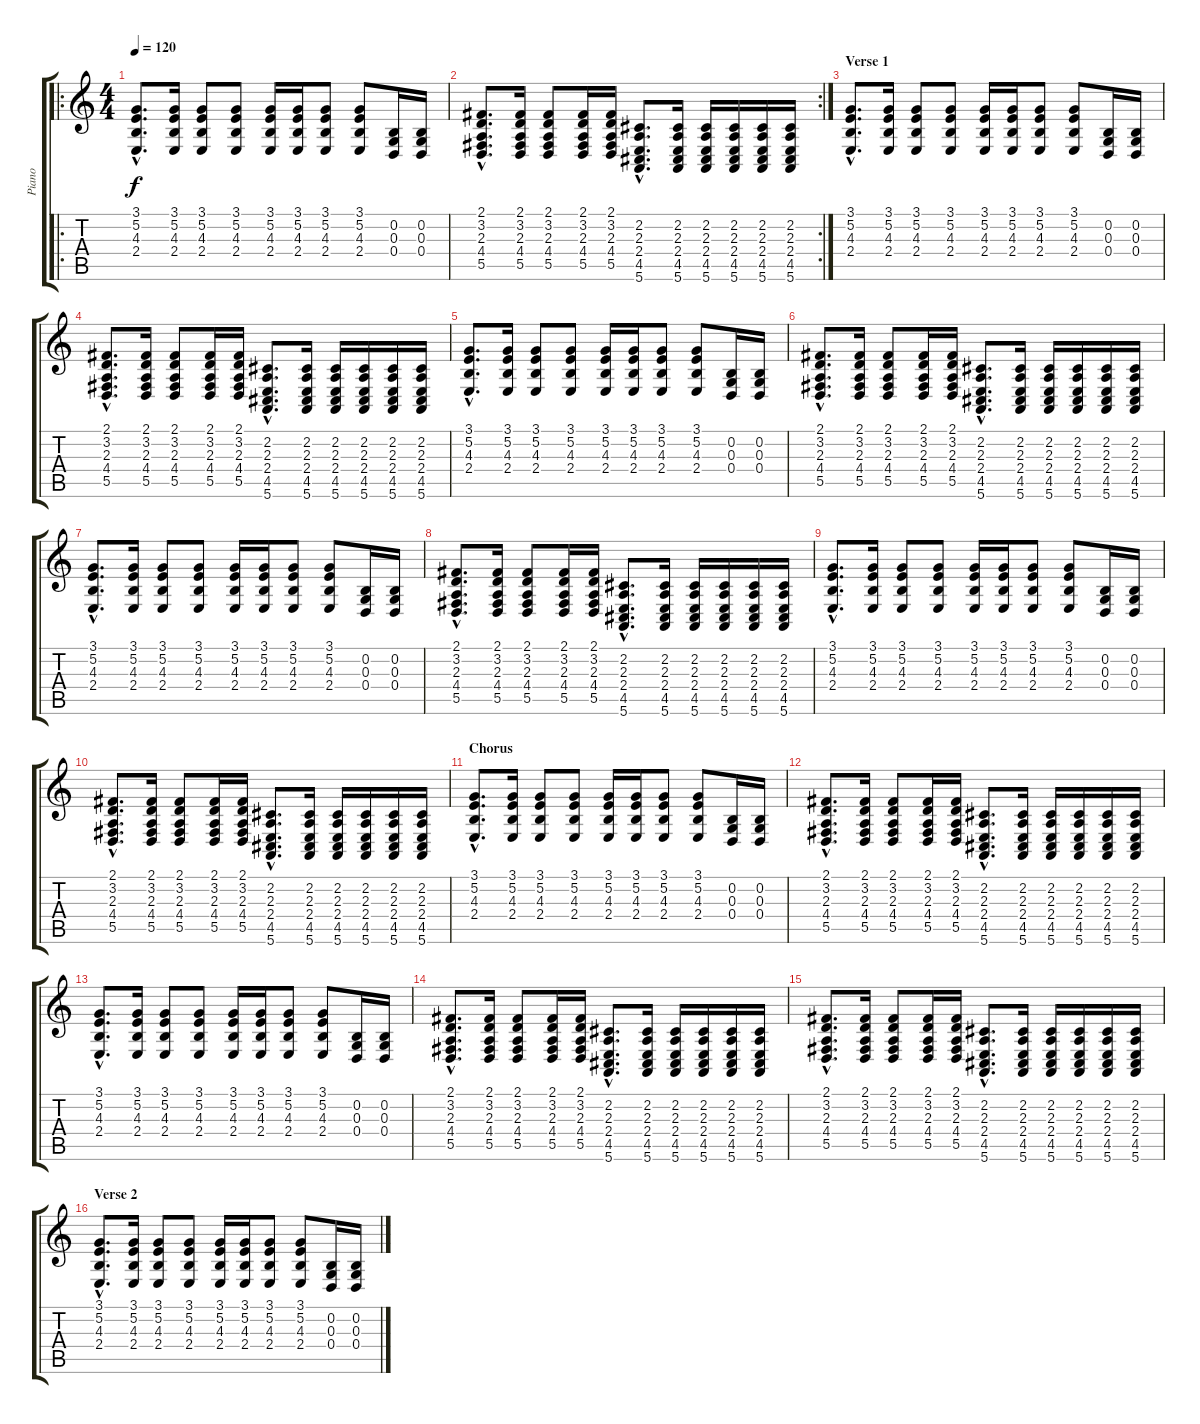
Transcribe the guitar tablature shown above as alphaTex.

\track ("Piano" "Piano") {instrument acousticgrandpiano}
\staff {score tabs}
\tuning (E4 B3 G3 D3 A2 E2) {hide}
\ro
\ts (4 4)
\tempo 120
\clef g2
\ks c
(3.1{hac} 5.2{hac} 4.3{hac} 2.4{hac}).8{d dy f instrument acousticgrandpiano} (3.1 5.2 4.3 2.4).16 (3.1 5.2 4.3 2.4).8 (3.1 5.2 4.3 2.4).8 (3.1 5.2 4.3 2.4).16 (3.1 5.2 4.3 2.4).16 (3.1 5.2 4.3 2.4).8 (3.1 5.2 4.3 2.4).8 (0.2 0.3 0.4).16 (0.2 0.3 0.4).16 |
\rc 2
(2.1{hac} 3.2{hac} 2.3{hac} 4.4{hac} 5.5{hac}).8{d} (2.1 3.2 2.3 4.4 5.5).16 (2.1 3.2 2.3 4.4 5.5).8 (2.1 3.2 2.3 4.4 5.5).16 (2.1 3.2 2.3 4.4 5.5).16 (2.2{hac} 2.3{hac} 2.4{hac} 4.5{hac} 5.6{hac}).8{d} (2.2 2.3 2.4 4.5 5.6).16 (2.2 2.3 2.4 4.5 5.6).16 (2.2 2.3 2.4 4.5 5.6).16 (2.2 2.3 2.4 4.5 5.6).16 (2.2 2.3 2.4 4.5 5.6).16 |
\section ("" "Verse 1")
(3.1{hac} 5.2{hac} 4.3{hac} 2.4{hac}).8{d} (3.1 5.2 4.3 2.4).16 (3.1 5.2 4.3 2.4).8 (3.1 5.2 4.3 2.4).8 (3.1 5.2 4.3 2.4).16 (3.1 5.2 4.3 2.4).16 (3.1 5.2 4.3 2.4).8 (3.1 5.2 4.3 2.4).8 (0.2 0.3 0.4).16 (0.2 0.3 0.4).16 |
(2.1{hac} 3.2{hac} 2.3{hac} 4.4{hac} 5.5{hac}).8{d} (2.1 3.2 2.3 4.4 5.5).16 (2.1 3.2 2.3 4.4 5.5).8 (2.1 3.2 2.3 4.4 5.5).16 (2.1 3.2 2.3 4.4 5.5).16 (2.2{hac} 2.3{hac} 2.4{hac} 4.5{hac} 5.6{hac}).8{d} (2.2 2.3 2.4 4.5 5.6).16 (2.2 2.3 2.4 4.5 5.6).16 (2.2 2.3 2.4 4.5 5.6).16 (2.2 2.3 2.4 4.5 5.6).16 (2.2 2.3 2.4 4.5 5.6).16 |
(3.1{hac} 5.2{hac} 4.3{hac} 2.4{hac}).8{d} (3.1 5.2 4.3 2.4).16 (3.1 5.2 4.3 2.4).8 (3.1 5.2 4.3 2.4).8 (3.1 5.2 4.3 2.4).16 (3.1 5.2 4.3 2.4).16 (3.1 5.2 4.3 2.4).8 (3.1 5.2 4.3 2.4).8 (0.2 0.3 0.4).16 (0.2 0.3 0.4).16 |
(2.1{hac} 3.2{hac} 2.3{hac} 4.4{hac} 5.5{hac}).8{d} (2.1 3.2 2.3 4.4 5.5).16 (2.1 3.2 2.3 4.4 5.5).8 (2.1 3.2 2.3 4.4 5.5).16 (2.1 3.2 2.3 4.4 5.5).16 (2.2{hac} 2.3{hac} 2.4{hac} 4.5{hac} 5.6{hac}).8{d} (2.2 2.3 2.4 4.5 5.6).16 (2.2 2.3 2.4 4.5 5.6).16 (2.2 2.3 2.4 4.5 5.6).16 (2.2 2.3 2.4 4.5 5.6).16 (2.2 2.3 2.4 4.5 5.6).16 |
(3.1{hac} 5.2{hac} 4.3{hac} 2.4{hac}).8{d} (3.1 5.2 4.3 2.4).16 (3.1 5.2 4.3 2.4).8 (3.1 5.2 4.3 2.4).8 (3.1 5.2 4.3 2.4).16 (3.1 5.2 4.3 2.4).16 (3.1 5.2 4.3 2.4).8 (3.1 5.2 4.3 2.4).8 (0.2 0.3 0.4).16 (0.2 0.3 0.4).16 |
(2.1{hac} 3.2{hac} 2.3{hac} 4.4{hac} 5.5{hac}).8{d} (2.1 3.2 2.3 4.4 5.5).16 (2.1 3.2 2.3 4.4 5.5).8 (2.1 3.2 2.3 4.4 5.5).16 (2.1 3.2 2.3 4.4 5.5).16 (2.2{hac} 2.3{hac} 2.4{hac} 4.5{hac} 5.6{hac}).8{d} (2.2 2.3 2.4 4.5 5.6).16 (2.2 2.3 2.4 4.5 5.6).16 (2.2 2.3 2.4 4.5 5.6).16 (2.2 2.3 2.4 4.5 5.6).16 (2.2 2.3 2.4 4.5 5.6).16 |
(3.1{hac} 5.2{hac} 4.3{hac} 2.4{hac}).8{d} (3.1 5.2 4.3 2.4).16 (3.1 5.2 4.3 2.4).8 (3.1 5.2 4.3 2.4).8 (3.1 5.2 4.3 2.4).16 (3.1 5.2 4.3 2.4).16 (3.1 5.2 4.3 2.4).8 (3.1 5.2 4.3 2.4).8 (0.2 0.3 0.4).16 (0.2 0.3 0.4).16 |
(2.1{hac} 3.2{hac} 2.3{hac} 4.4{hac} 5.5{hac}).8{d} (2.1 3.2 2.3 4.4 5.5).16 (2.1 3.2 2.3 4.4 5.5).8 (2.1 3.2 2.3 4.4 5.5).16 (2.1 3.2 2.3 4.4 5.5).16 (2.2{hac} 2.3{hac} 2.4{hac} 4.5{hac} 5.6{hac}).8{d} (2.2 2.3 2.4 4.5 5.6).16 (2.2 2.3 2.4 4.5 5.6).16 (2.2 2.3 2.4 4.5 5.6).16 (2.2 2.3 2.4 4.5 5.6).16 (2.2 2.3 2.4 4.5 5.6).16 |
\section ("" "Chorus")
(3.1{hac} 5.2{hac} 4.3{hac} 2.4{hac}).8{d} (3.1 5.2 4.3 2.4).16 (3.1 5.2 4.3 2.4).8 (3.1 5.2 4.3 2.4).8 (3.1 5.2 4.3 2.4).16 (3.1 5.2 4.3 2.4).16 (3.1 5.2 4.3 2.4).8 (3.1 5.2 4.3 2.4).8 (0.2 0.3 0.4).16 (0.2 0.3 0.4).16 |
(2.1{hac} 3.2{hac} 2.3{hac} 4.4{hac} 5.5{hac}).8{d} (2.1 3.2 2.3 4.4 5.5).16 (2.1 3.2 2.3 4.4 5.5).8 (2.1 3.2 2.3 4.4 5.5).16 (2.1 3.2 2.3 4.4 5.5).16 (2.2{hac} 2.3{hac} 2.4{hac} 4.5{hac} 5.6{hac}).8{d} (2.2 2.3 2.4 4.5 5.6).16 (2.2 2.3 2.4 4.5 5.6).16 (2.2 2.3 2.4 4.5 5.6).16 (2.2 2.3 2.4 4.5 5.6).16 (2.2 2.3 2.4 4.5 5.6).16 |
(3.1{hac} 5.2{hac} 4.3{hac} 2.4{hac}).8{d} (3.1 5.2 4.3 2.4).16 (3.1 5.2 4.3 2.4).8 (3.1 5.2 4.3 2.4).8 (3.1 5.2 4.3 2.4).16 (3.1 5.2 4.3 2.4).16 (3.1 5.2 4.3 2.4).8 (3.1 5.2 4.3 2.4).8 (0.2 0.3 0.4).16 (0.2 0.3 0.4).16 |
(2.1{hac} 3.2{hac} 2.3{hac} 4.4{hac} 5.5{hac}).8{d} (2.1 3.2 2.3 4.4 5.5).16 (2.1 3.2 2.3 4.4 5.5).8 (2.1 3.2 2.3 4.4 5.5).16 (2.1 3.2 2.3 4.4 5.5).16 (2.2{hac} 2.3{hac} 2.4{hac} 4.5{hac} 5.6{hac}).8{d} (2.2 2.3 2.4 4.5 5.6).16 (2.2 2.3 2.4 4.5 5.6).16 (2.2 2.3 2.4 4.5 5.6).16 (2.2 2.3 2.4 4.5 5.6).16 (2.2 2.3 2.4 4.5 5.6).16 |
(2.1{hac} 3.2{hac} 2.3{hac} 4.4{hac} 5.5{hac}).8{d} (2.1 3.2 2.3 4.4 5.5).16 (2.1 3.2 2.3 4.4 5.5).8 (2.1 3.2 2.3 4.4 5.5).16 (2.1 3.2 2.3 4.4 5.5).16 (2.2{hac} 2.3{hac} 2.4{hac} 4.5{hac} 5.6{hac}).8{d} (2.2 2.3 2.4 4.5 5.6).16 (2.2 2.3 2.4 4.5 5.6).16 (2.2 2.3 2.4 4.5 5.6).16 (2.2 2.3 2.4 4.5 5.6).16 (2.2 2.3 2.4 4.5 5.6).16 |
\section ("" "Verse 2")
(3.1{hac} 5.2{hac} 4.3{hac} 2.4{hac}).8{d} (3.1 5.2 4.3 2.4).16 (3.1 5.2 4.3 2.4).8 (3.1 5.2 4.3 2.4).8 (3.1 5.2 4.3 2.4).16 (3.1 5.2 4.3 2.4).16 (3.1 5.2 4.3 2.4).8 (3.1 5.2 4.3 2.4).8 (0.2 0.3 0.4).16 (0.2 0.3 0.4).16
